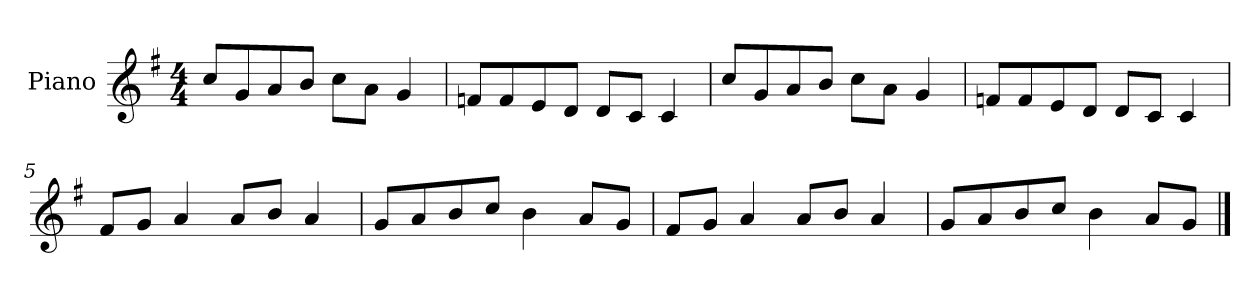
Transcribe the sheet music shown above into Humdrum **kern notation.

**kern
*part1
*staff1
*I"Piano
*I'P-no
*clefG2
*k[f#]
*M4/4
*MM90
=1
8cc/L
8g/
8a/
8b/J
8cc\L
8a\J
4g/
=2
8fn/L
8f/
8e/
8d/J
8d/L
8c/J
4c/
=3
8cc/L
8g/
8a/
8b/J
8cc\L
8a\J
4g/
=4
8fn/L
8f/
8e/
8d/J
8d/L
8c/J
4c/
=5
8f#/L
8g/J
4a/
8a/L
8b/J
4a/
!!LO:LB:g=z
=6
8g/L
8a/
8b/
8cc/J
4b\
8a/L
8g/J
=7
8f#/L
8g/J
4a/
8a/L
8b/J
4a/
=8
8g/L
8a/
8b/
8cc/J
4b\
8a/L
8g/J
==
*-
